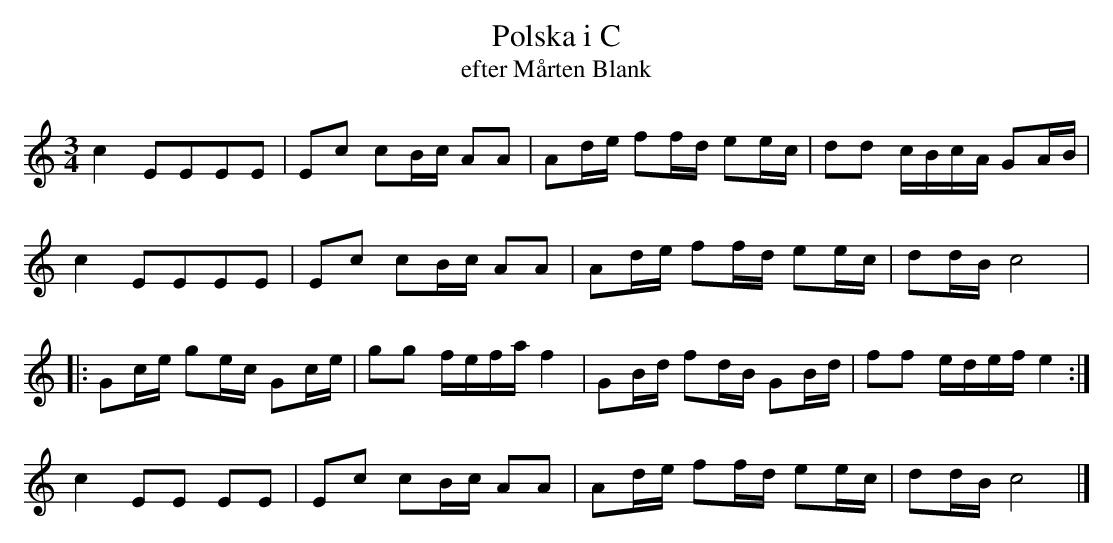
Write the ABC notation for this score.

X:1
T:Polska i C
T:efter Mårten Blank
M:3/4
L:1/16
K:C
c4 E2E2E2E2 | E2c2 c2Bc A2A2 | A2de f2fd e2ec | d2d2 cBcA G2AB |
c4 E2E2E2E2 | E2c2 c2Bc A2A2 | A2de f2fd e2ec | d2dB c8 |:
G2ce g2ec G2ce | g2g2 fefa f4 | G2Bd f2dB G2Bd | f2f2 edef e4 :|
c4 E2E2 E2E2 | E2c2 c2Bc A2A2 | A2de f2fd e2ec | d2dB c8 |]
